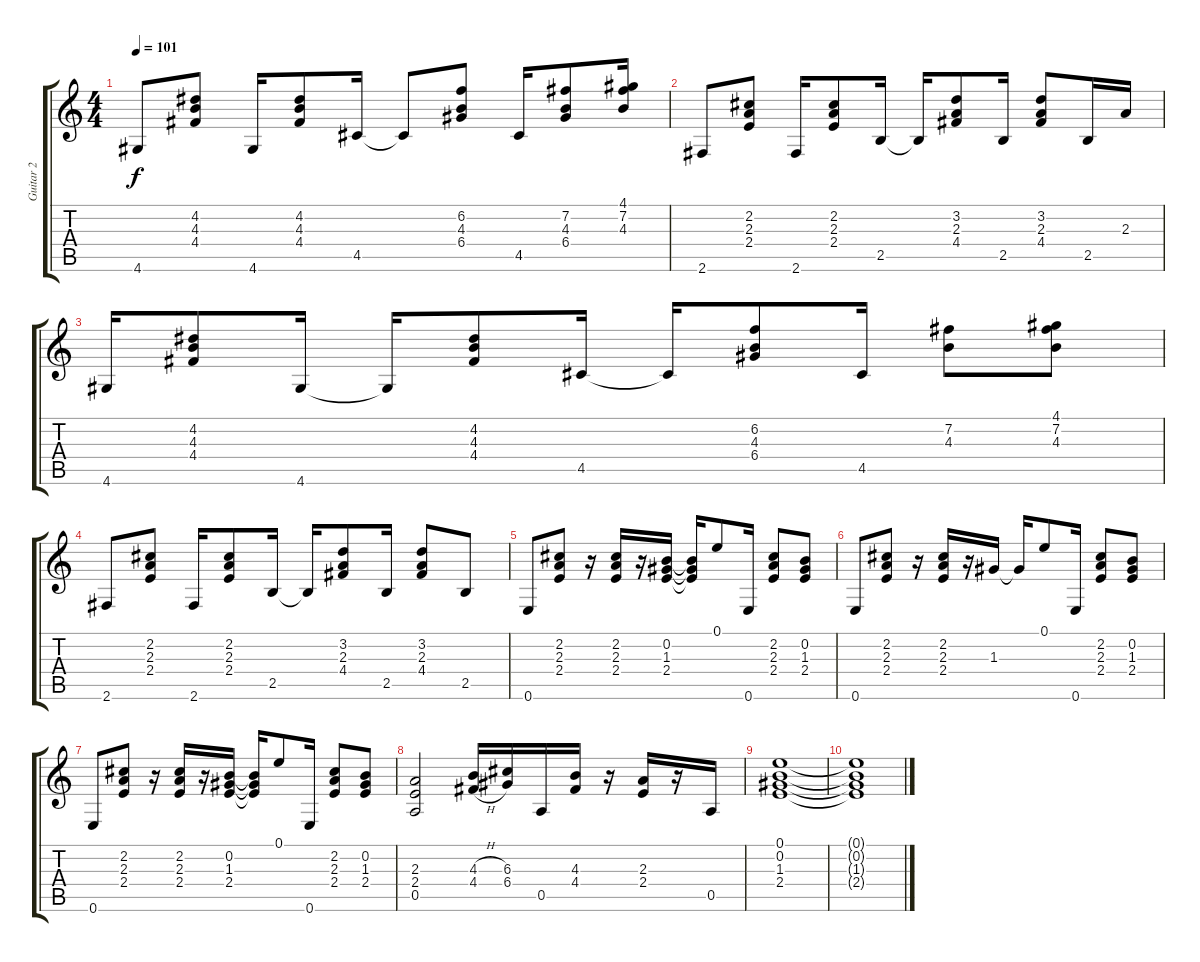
\track ("Guitar 2" "Guitar 2") {solo instrument acousticguitarnylon}
\staff {score tabs}
\tuning (E4 B3 G3 D3 A2 E2) {hide}
\ts (4 4)
\tempo 101
\clef g2
\ks c
4.6.8{dy f} (4.2 4.3 4.4).8 4.6.16 (4.2 4.3 4.4).8 4.5.16 4.5{t}.8 (6.2 4.3 6.4).8 4.5.16 (7.2 4.3 6.4).8 (4.1 7.2 4.3).16 |
2.6.8 (2.2 2.3 2.4).8 2.6.16 (2.2 2.3 2.4).8 2.5.16 2.5{t}.16 (3.2 2.3 4.4).8 2.5.16 (3.2 2.3 4.4).8 2.5.16 2.3.16 |
4.6.16 (4.2 4.3 4.4).8 4.6.16 4.6{t}.16 (4.2 4.3 4.4).8 4.5.16 4.5{t}.16 (6.2 4.3 6.4).8 4.5.16 (7.2 4.3).8 (4.1 7.2 4.3).8 |
2.6.8 (2.2 2.3 2.4).8 2.6.16 (2.2 2.3 2.4).8 2.5.16 2.5{t}.16 (3.2 2.3 4.4).8 2.5.16 (3.2 2.3 4.4).8 2.5.8 |
0.6.8 (2.2 2.3 2.4).8 r.16 (2.2 2.3 2.4).16 r.16 (0.2 1.3 2.4).16 (0.2{t} 1.3{t} 2.4{t}).16 0.1.8 0.6.16 (2.2 2.3 2.4).8 (0.2 1.3 2.4).8 |
0.6.8 (2.2 2.3 2.4).8 r.16 (2.2 2.3 2.4).16 r.16 1.3.16 1.3{t}.16 0.1.8 0.6.16 (2.2 2.3 2.4).8 (0.2 1.3 2.4).8 |
0.6.8 (2.2 2.3 2.4).8 r.16 (2.2 2.3 2.4).16 r.16 (0.2 1.3 2.4).16 (0.2{t} 1.3{t} 2.4{t}).16 0.1.8 0.6.16 (2.2 2.3 2.4).8 (0.2 1.3 2.4).8 |
(2.3 2.4 0.5).2 (4.3{h} 4.4{h}).16 (6.3 6.4).16 0.5.16 (4.3 4.4).16 r.16 (2.3 2.4).16 r.16 0.5.16 |
(0.1 0.2 1.3 2.4).1 |
(0.1{t} 0.2{t} 1.3{t} 2.4{t}).1
